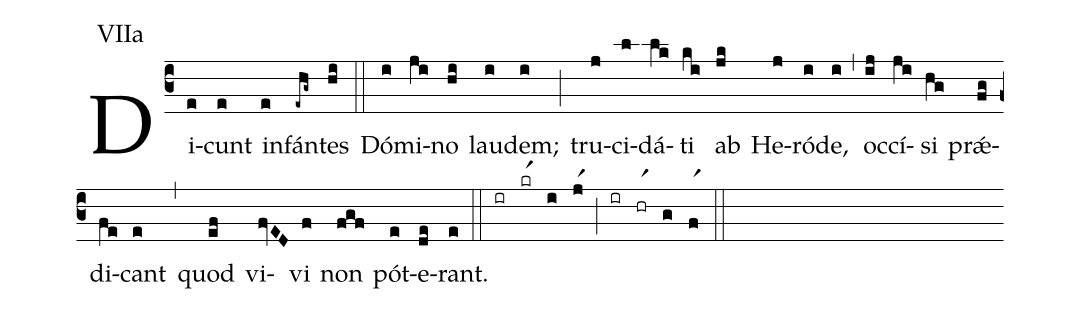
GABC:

annotation: VIIa;
%%
(c3)Di(e)cunt(e) in(e)fán(-ehg~)tes(hi) (::) Dó(i)mi(ji)no(hi) lau(i)dem;(i) (;) tru(j)ci(l)dá(lk)ti(ki) ab(jk) He(j)ró(i)de,(i) (,) oc(ij)cí(ji)si(hg) prǽ(fg)di(fe)cant(e) (,) quod(ef) vi(fvED)vi(f) non(fgf) pót(e)e(de)rant.(e) (::) (ir)(krr1)(i)(jr1)(;)(ir)(hrr1)(g)(fr1)(::)
